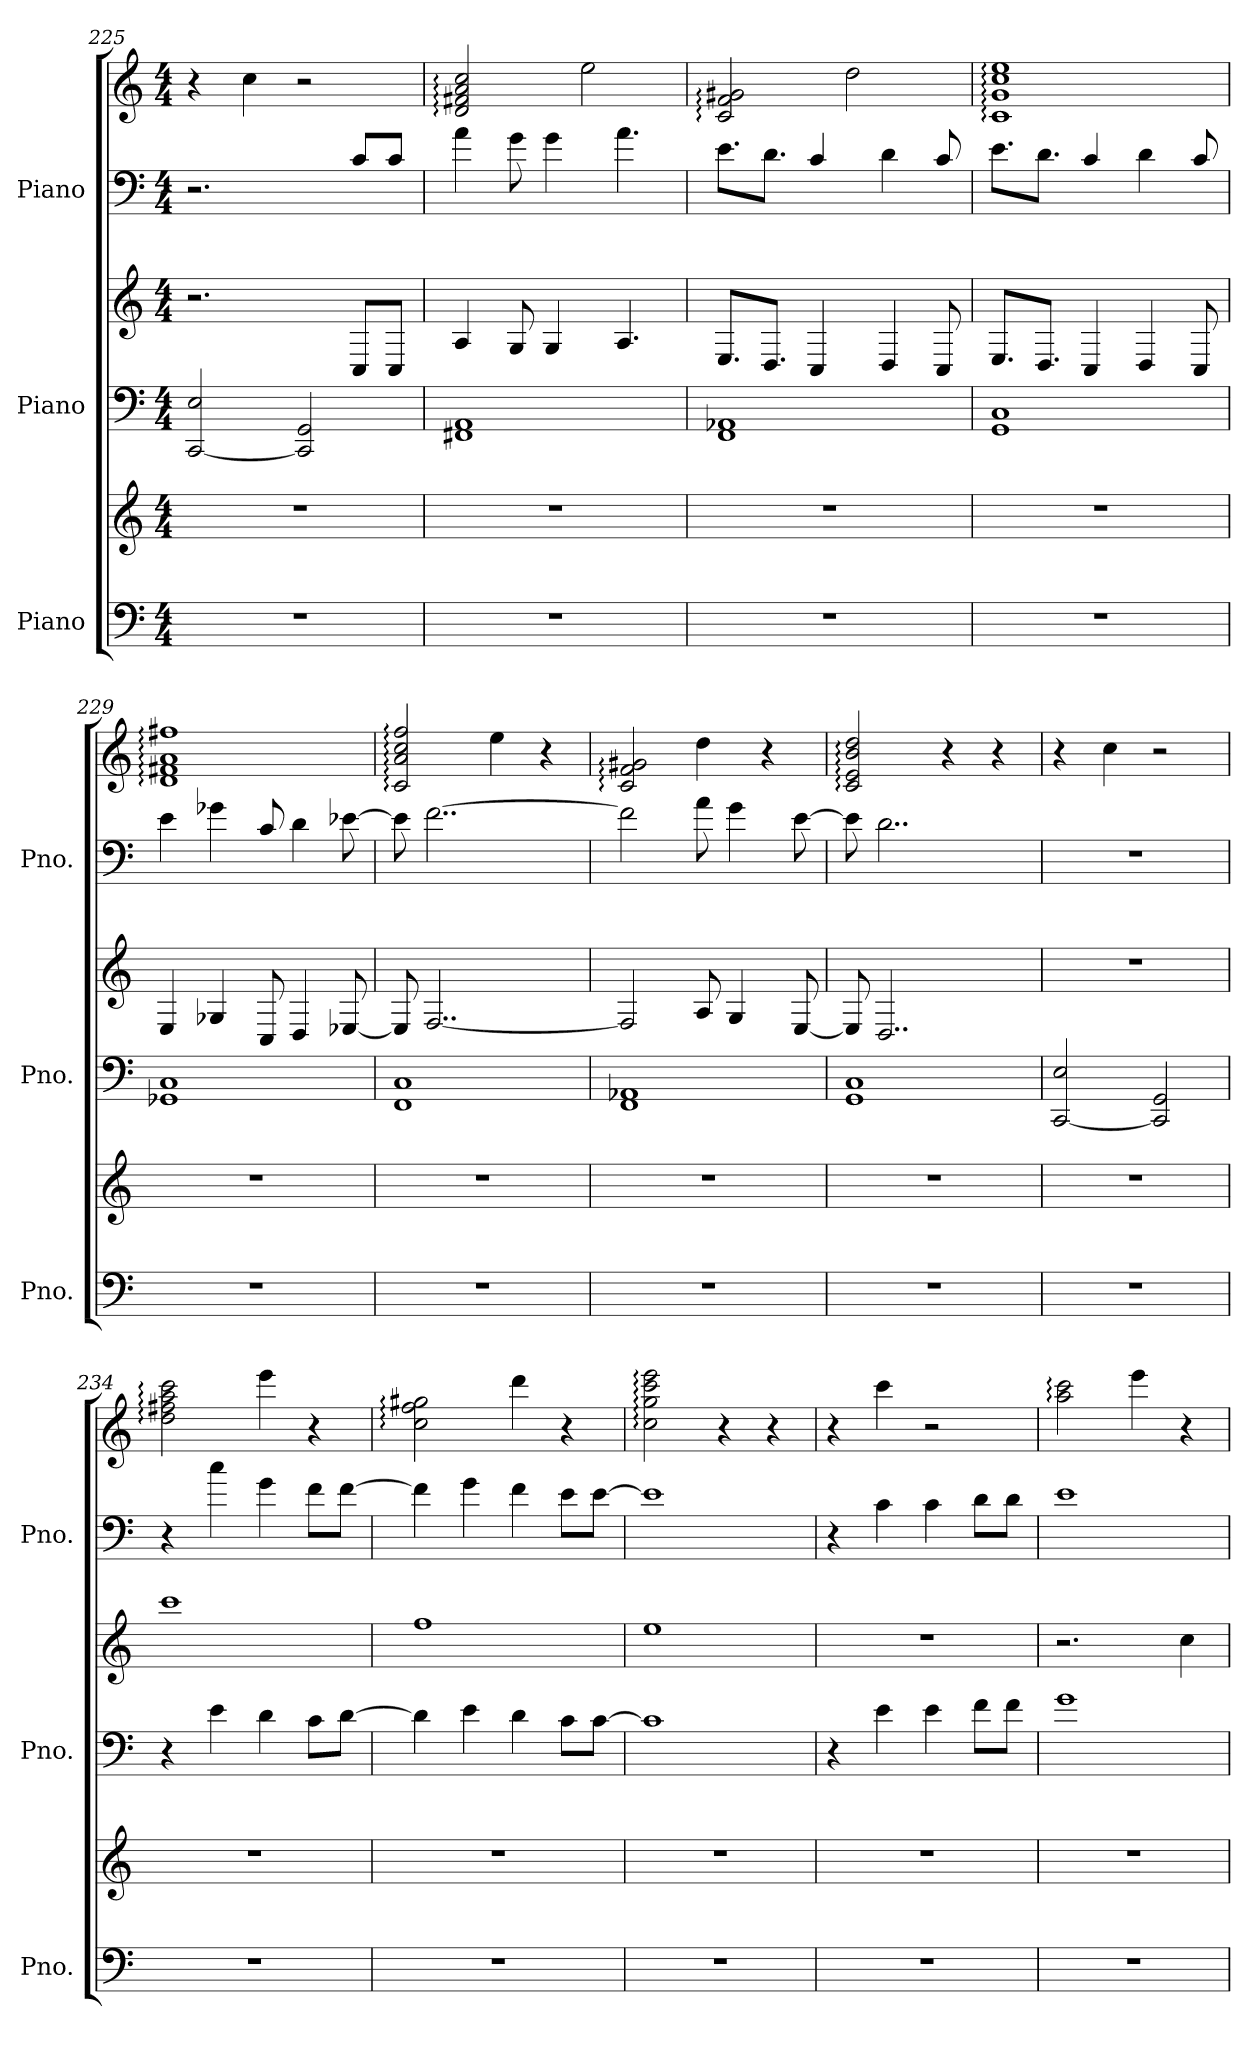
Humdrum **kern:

**kern	**kern	**kern	**kern	**kern	**kern
*part3	*part3	*part2	*part2	*part1	*part1
*staff6	*staff5	*staff4	*staff3	*staff2	*staff1
*I"Piano	*	*I"Piano	*	*I"Piano	*
*I'Pno.	*	*I'Pno.	*	*I'Pno.	*
*clefF4	*clefG2	*clefF4	*clefG2	*clefF4	*clefG2
*k[]	*k[]	*k[]	*k[]	*k[]	*k[]
*M4/4	*M4/4	*M4/4	*M4/4	*M4/4	*M4/4
=225	=225	=225	=225	=225	=225
1r	1r	[2CC/ 2E/	2.r	2.r	4r
.	.	.	.	.	4cc\
.	.	2CC/] 2GG/	.	.	2r
.	.	.	8C/L	8c/L	.
.	.	.	8C/J	8c/J	.
!!LO:PB:g=z
=226	=226	=226	=226	=226	=226
1r	1r	1FF#X 1AA	4A/	4a\	2d/: 2f#X/: 2a/: 2cc/:
.	.	.	8G/	8g\	.
.	.	.	4G/	4g\	.
.	.	.	.	.	2ee\
.	.	.	4.A/	4.a\	.
=227	=227	=227	=227	=227	=227
1r	1r	1FF 1AA-X	8.E/L	8.e\L	2c/: 2f/: 2g#X/:
.	.	.	8.D/J	8.d\J	.
.	.	.	4C/	4c/	.
.	.	.	.	.	2dd\
.	.	.	4D/	4d\	.
.	.	.	8C/	8c/	.
=228	=228	=228	=228	=228	=228
1r	1r	1GG 1C	8.E/L	8.e\L	1c: 1g: 1cc: 1ee:
.	.	.	8.D/J	8.d\J	.
.	.	.	4C/	4c/	.
.	.	.	4D/	4d\	.
.	.	.	8C/	8c/	.
=229	=229	=229	=229	=229	=229
1r	1r	1GG-X 1C	4E/	4e\	1d: 1f#X: 1a: 1ff#X:
.	.	.	4G-X/	4g-X\	.
.	.	.	8C/	8c/	.
.	.	.	4D/	4d\	.
.	.	.	[8E-X/	[8e-X\	.
=230	=230	=230	=230	=230	=230
1r	1r	1FF 1C	8E-/]	8e-\]	2c/: 2a/: 2cc/: 2ff/:
.	.	.	[2..F/	[2..f\	.
.	.	.	.	.	4ee\
.	.	.	.	.	4r
!!LO:LB:g=z
=231	=231	=231	=231	=231	=231
1r	1r	1FF 1AA-X	2F/]	2f\]	2c/: 2f/: 2g#X/:
.	.	.	8A/	8a\	4dd\
.	.	.	4G/	4g\	.
.	.	.	.	.	4r
.	.	.	[8E/	[8e\	.
=232	=232	=232	=232	=232	=232
1r	1r	1GG 1C	8E/]	8e\]	2c/: 2e/: 2b/: 2dd/:
.	.	.	2..D/	2..d\	.
.	.	.	.	.	4r
.	.	.	.	.	4r
=233	=233	=233	=233	=233	=233
1r	1r	[2CC/ 2E/	1r	1r	4r
.	.	.	.	.	4cc\
.	.	2CC/] 2GG/	.	.	2r
=234	=234	=234	=234	=234	=234
1r	1r	4r	1ccc	4r	2dd\: 2ff#X\: 2aa\: 2ccc\:
.	.	4e\	.	4cc\	.
.	.	4d\	.	4g\	4eee\
.	.	8c\L	.	8f\L	4r
.	.	[8d\J	.	[8f\J	.
=235	=235	=235	=235	=235	=235
1r	1r	4d\]	1ff	4f\]	2cc\: 2ff\: 2gg#X\:
.	.	4e\	.	4g\	.
.	.	4d\	.	4f\	4ddd\
.	.	8c\L	.	8e\L	4r
.	.	[8c\J	.	[8e\J	.
=236	=236	=236	=236	=236	=236
1r	1r	1c]	1ee	1e]	2cc\: 2gg\: 2ccc\: 2eee\:
.	.	.	.	.	4r
.	.	.	.	.	4r
!!LO:PB:g=z
=237	=237	=237	=237	=237	=237
1r	1r	4r	1r	4r	4r
.	.	4e\	.	4c\	4ccc\
.	.	4e\	.	4c\	2r
.	.	8f\L	.	8d\L	.
.	.	8f\J	.	8d\J	.
=238	=238	=238	=238	=238	=238
1r	1r	1g	2.r	1e	2aa\: 2ccc\:
.	.	.	.	.	4eee\
.	.	.	4cc\	.	4r
=	=	=	=	=	=
*-	*-	*-	*-	*-	*-
